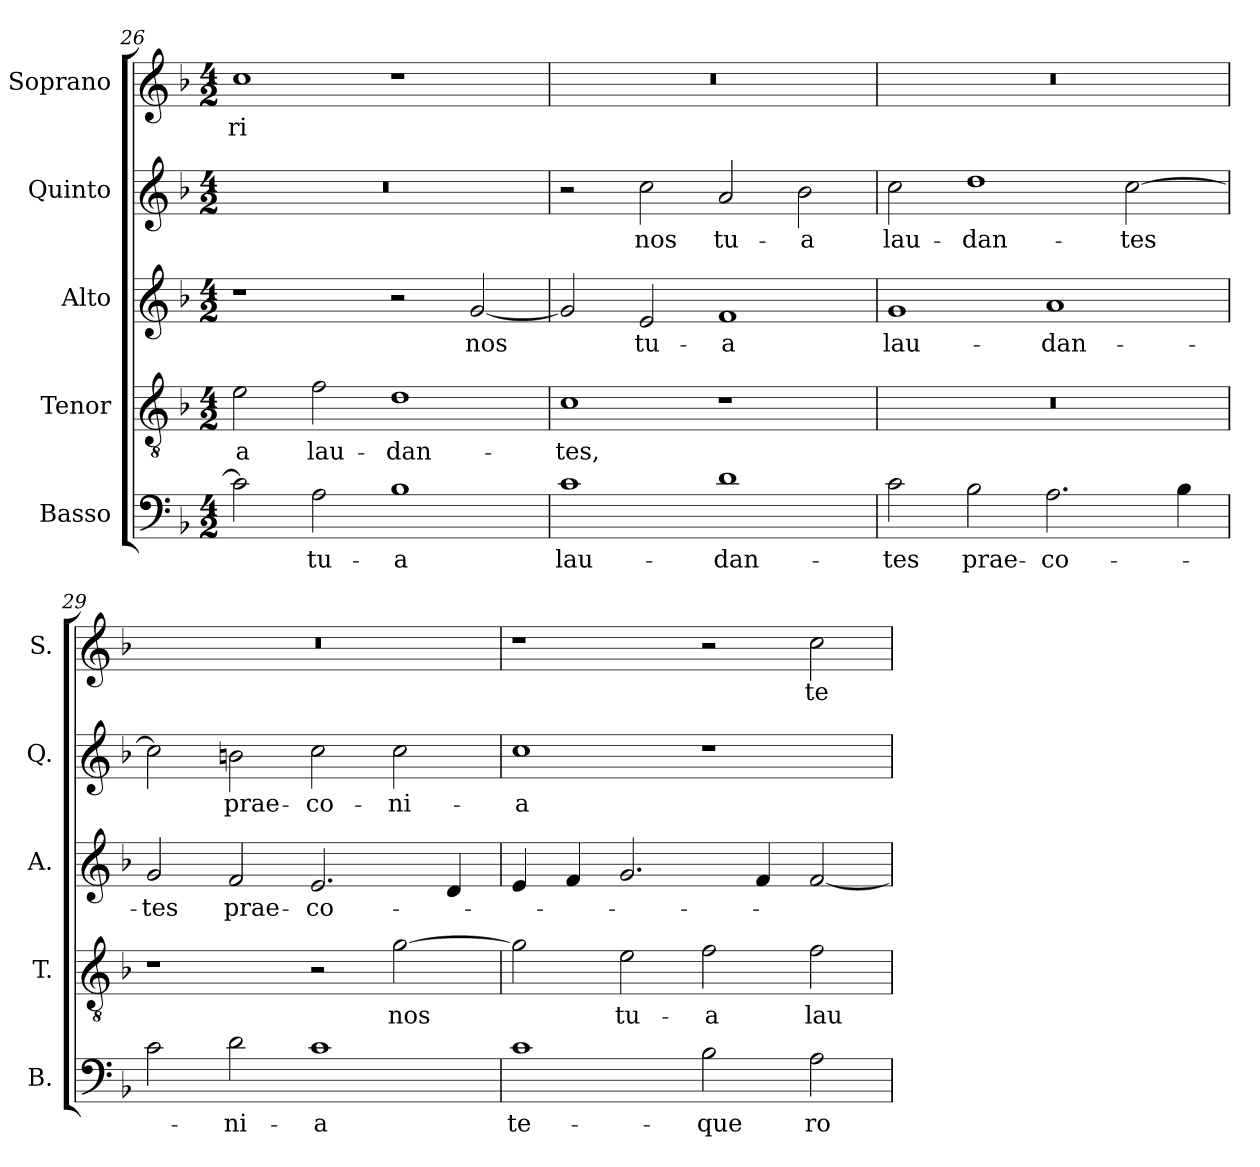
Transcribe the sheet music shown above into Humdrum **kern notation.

**kern	**text	**kern	**text	**kern	**text	**kern	**text	**kern	**text
*part5	*part5	*part4	*part4	*part3	*part3	*part2	*part2	*part1	*part1
*staff5	*staff5	*staff4	*staff4	*staff3	*staff3	*staff2	*staff2	*staff1	*staff1
*I"Basso	*	*I"Tenor	*	*I"Alto	*	*I"Quinto	*	*I"Soprano	*
*I'B.	*	*I'T.	*	*I'A.	*	*I'Q.	*	*I'S.	*
*clefF4	*	*clefGv2	*	*clefG2	*	*clefG2	*	*clefG2	*
*	*	*ITrd7c12	*	*	*	*	*	*	*
*k[b-]	*	*k[b-]	*	*k[b-]	*	*k[b-]	*	*k[b-]	*
*F:	*	*F:	*	*F:	*	*F:	*	*F:	*
*M4/2	*	*M4/2	*	*M4/2	*	*M4/2	*	*M4/2	*
=26	=26	=26	=26	=26	=26	=26	=26	=26	=26
!	!	!	!LO:LY:b:color=#000000	!	!	!LO:N:vis=1	!	!	!
!	!	!	!	!	!	!	!	!	!LO:LY:b:color=#000000
2ci\]	.	2Ei\	-a	1r	.	0r	.	1cci	-ri
!	!LO:LY:b:color=#000000	!	!	!	!	!	!	!	!
!	!	!	!LO:LY:b:color=#000000	!	!	!	!	!	!
2Ai\	tu-	2Fi\	lau-	.	.	.	.	.	.
!	!LO:LY:b:color=#000000	!	!	!	!	!	!	!	!
!	!	!	!LO:LY:b:color=#000000	!	!	!	!	!	!
1B-i	-a	1Di	-dan-	2r	.	.	.	1r	.
!	!	!	!	!	!LO:LY:b:color=#000000	!	!	!	!
.	.	.	.	[2gi/	nos	.	.	.	.
=27	=27	=27	=27	=27	=27	=27	=27	=27	=27
!	!LO:LY:b:color=#000000	!	!	!	!	!	!	!	!
!	!	!	!LO:LY:b:color=#000000	!	!	!	!	!LO:N:vis=1	!
1ci	lau-	1Ci	-tes,	2gi/]	.	2r	.	0r	.
!	!	!	!	!	!LO:LY:b:color=#000000	!	!	!	!
!	!	!	!	!	!	!	!LO:LY:b:color=#000000	!	!
.	.	.	.	2ei/	tu-	2cci\	nos	.	.
!	!LO:LY:b:color=#000000	!	!	!	!	!	!	!	!
!	!	!	!	!	!LO:LY:b:color=#000000	!	!	!	!
!	!	!	!	!	!	!	!LO:LY:b:color=#000000	!	!
1di	-dan-	1r	.	1fi	-a	2ai/	tu-	.	.
!	!	!	!	!	!	!	!LO:LY:b:color=#000000	!	!
.	.	.	.	.	.	2b-i\	-a	.	.
=28	=28	=28	=28	=28	=28	=28	=28	=28	=28
!	!LO:LY:b:color=#000000	!LO:N:vis=1	!	!	!	!	!	!	!
!	!	!	!	!	!LO:LY:b:color=#000000	!	!	!	!
!	!	!	!	!	!	!	!LO:LY:b:color=#000000	!LO:N:vis=1	!
2ci\	-tes	0r	.	1gi	lau-	2cci\	lau-	0r	.
!	!LO:LY:b:color=#000000	!	!	!	!	!	!	!	!
!	!	!	!	!	!	!	!LO:LY:b:color=#000000	!	!
2B-i\	prae-	.	.	.	.	1ddi	-dan-	.	.
!	!LO:LY:b:color=#000000	!	!	!	!	!	!	!	!
!	!	!	!	!	!LO:LY:b:color=#000000	!	!	!	!
2.Ai\	-co-	.	.	1ai	-dan-	.	.	.	.
!	!	!	!	!	!	!	!LO:LY:b:color=#000000	!	!
.	.	.	.	.	.	[2cci\	-tes	.	.
4B-i\	.	.	.	.	.	.	.	.	.
!!LO:LB:g=z
=29	=29	=29	=29	=29	=29	=29	=29	=29	=29
!	!	!	!	!	!LO:LY:b:color=#000000	!	!	!LO:N:vis=1	!
2ci\	.	1r	.	2gi/	-tes	2cci\]	.	0r	.
!	!LO:LY:b:color=#000000	!	!	!	!	!	!	!	!
!	!	!	!	!	!LO:LY:b:color=#000000	!	!	!	!
!	!	!	!	!	!	!	!LO:LY:b:color=#000000	!	!
2di\	-ni-	.	.	2fi/	prae-	2bni\	prae-	.	.
!	!LO:LY:b:color=#000000	!	!	!	!	!	!	!	!
!	!	!	!	!	!LO:LY:b:color=#000000	!	!	!	!
!	!	!	!	!	!	!	!LO:LY:b:color=#000000	!	!
1ci	-a	2r	.	2.ei/	-co-	2cci\	-co-	.	.
!	!	!	!LO:LY:b:color=#000000	!	!	!	!	!	!
!	!	!	!	!	!	!	!LO:LY:b:color=#000000	!	!
.	.	[2Gi\	nos	.	.	2cci\	-ni-	.	.
.	.	.	.	4di/	.	.	.	.	.
=30	=30	=30	=30	=30	=30	=30	=30	=30	=30
!	!LO:LY:b:color=#000000	!	!	!	!	!	!	!	!
!	!	!	!	!	!	!	!LO:LY:b:color=#000000	!	!
1ci	te-	2Gi\]	.	4ei/	.	1cci	-a	1r	.
.	.	.	.	4fi/	.	.	.	.	.
!	!	!	!LO:LY:b:color=#000000	!	!	!	!	!	!
.	.	2Ei\	tu-	2.gi/	.	.	.	.	.
!	!LO:LY:b:color=#000000	!	!	!	!	!	!	!	!
!	!	!	!LO:LY:b:color=#000000	!	!	!	!	!	!
2B-i\	-que	2Fi\	-a	.	.	1r	.	2r	.
.	.	.	.	4fi/	.	.	.	.	.
!	!LO:LY:b:color=#000000	!	!	!	!	!	!	!	!
!	!	!	!LO:LY:b:color=#000000	!	!	!	!	!	!
!	!	!	!	!	!	!	!	!	!LO:LY:b:color=#000000
2Ai\	ro-	2Fi\	lau-	[2fi/	.	.	.	2cci\	te-
=	=	=	=	=	=	=	=	=	=
*-	*-	*-	*-	*-	*-	*-	*-	*-	*-
